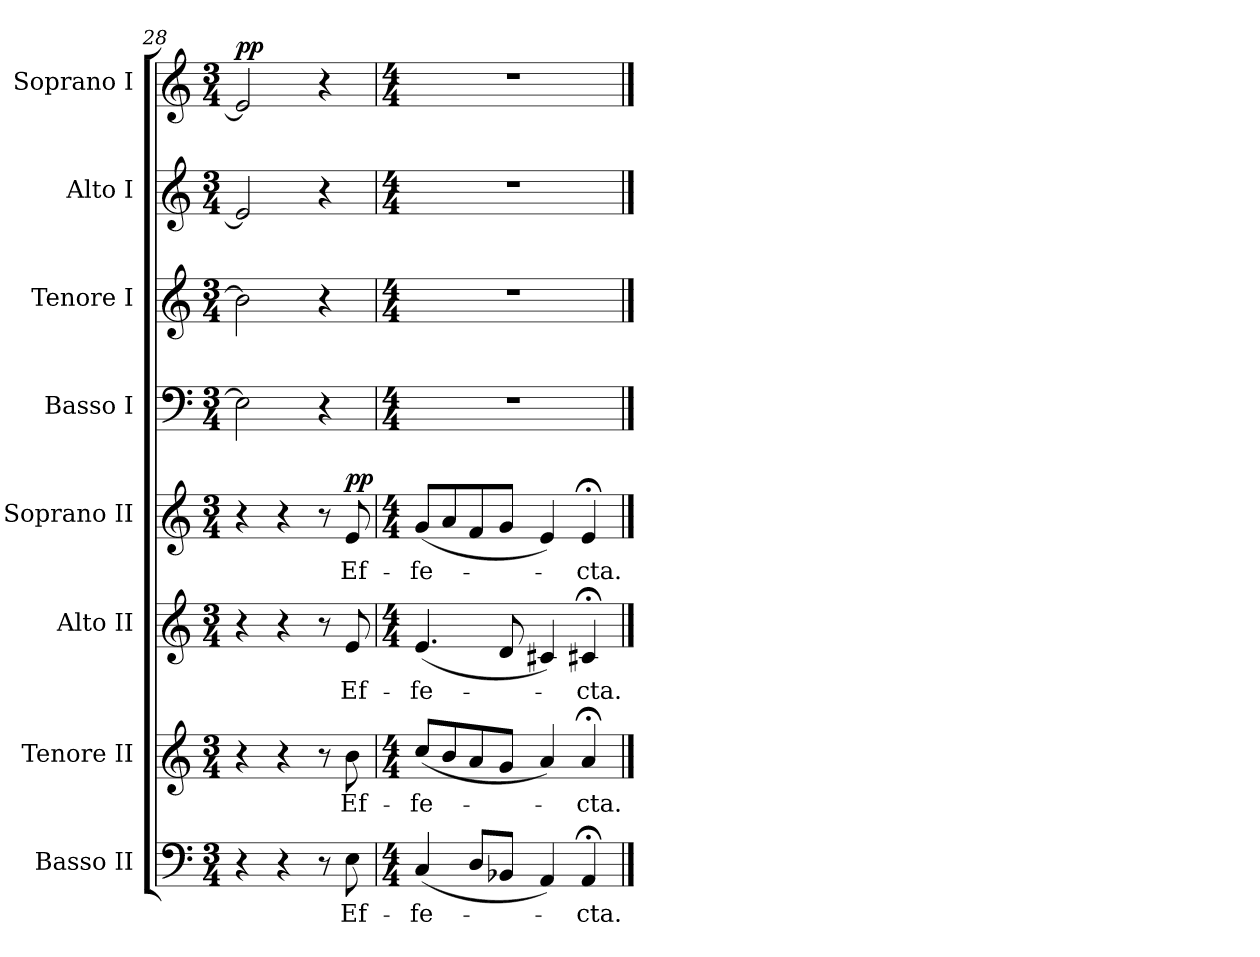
**kern	**text	**kern	**text	**kern	**text	**kern	**text	**dynam	**kern	**kern	**kern	**kern	**dynam
*part8	*part8	*part7	*part7	*part6	*part6	*part5	*part5	*part5	*part4	*part3	*part2	*part1	*part1
*staff8	*staff8	*staff7	*staff7	*staff6	*staff6	*staff5	*staff5	*staff5	*staff4	*staff3	*staff2	*staff1	*staff1
*I"Basso II	*	*I"Tenore II	*	*I"Alto II	*	*I"Soprano II	*	*	*I"Basso I	*I"Tenore I	*I"Alto I	*I"Soprano I	*
*I'B.II	*	*I'T.II	*	*I'A.II	*	*I'S.II	*	*	*I'B.I	*I'T.I	*I'A.I	*I'S.I	*
*clefF4	*	*clefG2	*	*clefG2	*	*clefG2	*	*	*clefF4	*clefG2	*clefG2	*clefG2	*
*k[]	*	*k[]	*	*k[]	*	*k[]	*	*	*k[]	*k[]	*k[]	*k[]	*
*M3/4	*	*M3/4	*	*M3/4	*	*M3/4	*	*	*M3/4	*M3/4	*M3/4	*M3/4	*
=28	=28	=28	=28	=28	=28	=28	=28	=28	=28	=28	=28	=28	=28
!	!	!	!	!	!	!	!	!	!	!	!	!	!LO:DY:a
4r	.	4r	.	4r	.	4r	.	.	2E\]	2b\]	2e/]	2e/]	pp
4r	.	4r	.	4r	.	4r	.	.	.	.	.	.	.
8r	.	8r	.	8r	.	8r	.	.	4r	4r	4r	4r	.
!	!LO:LY:b	!	!LO:LY:b	!	!LO:LY:b	!	!LO:LY:b	!LO:DY:a	!	!	!	!	!
8E\	Ef-	8b\	Ef-	8e/	Ef-	8e/	Ef-	pp	.	.	.	.	.
=29	=29	=29	=29	=29	=29	=29	=29	=29	=29	=29	=29	=29	=29
*M4/4	*	*M4/4	*	*M4/4	*	*M4/4	*	*	*M4/4	*M4/4	*M4/4	*M4/4	*
!	!LO:LY:b	!	!LO:LY:b	!	!LO:LY:b	!	!LO:LY:b	!	!	!	!	!	!
(<4C/	-fe-	(<8cc/L	-fe-	(<4.e/	-fe-	(<8g/L	-fe-	.	1r	1r	1r	1r	.
.	.	8b/	.	.	.	8a/	.	.	.	.	.	.	.
8D/L	.	8a/	.	.	.	8f/	.	.	.	.	.	.	.
8BB-X/J	.	8g/J	.	8d/	.	8g/J	.	.	.	.	.	.	.
4AA/)	.	4a/)	.	4c#X/)	.	4e/)	.	.	.	.	.	.	.
!	!LO:LY:b	!	!LO:LY:b	!	!LO:LY:b	!	!LO:LY:b	!	!	!	!	!	!
4AA;</	-cta.	4a;</	-cta.	4c#X;</	-cta.	4e;</	-cta.	.	.	.	.	.	.
==	==	==	==	==	==	==	==	==	==	==	==	==	==
*-	*-	*-	*-	*-	*-	*-	*-	*-	*-	*-	*-	*-	*-
